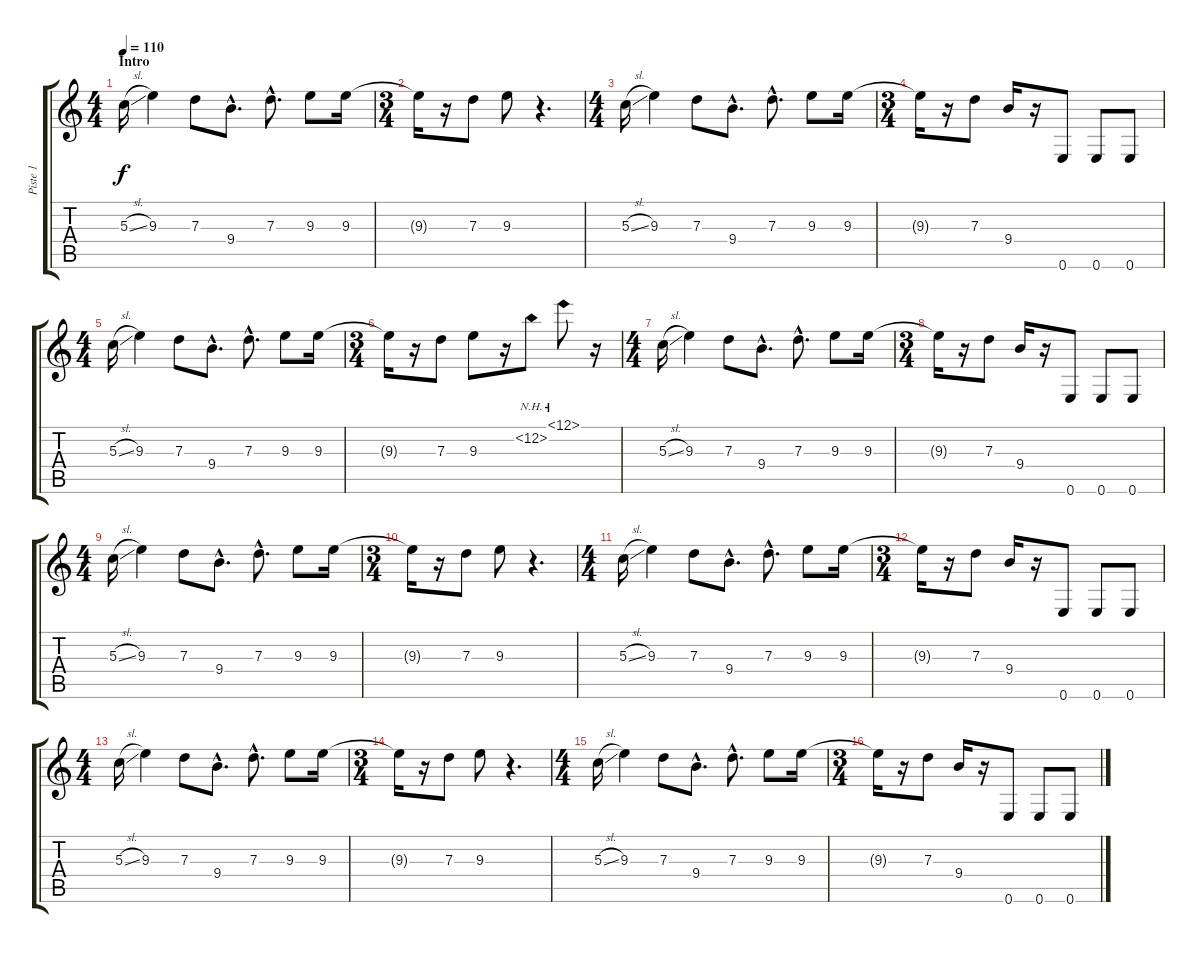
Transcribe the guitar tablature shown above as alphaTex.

\track ("Piste 1" "Piste 1") {instrument electricguitarclean}
\staff {score tabs}
\tuning (E4 B3 G3 D3 A2 E2) {hide}
\ts (4 4)
\section ("" "Intro")
\tempo 110
\clef g2
\ks c
5.3{sl}.16{dy f instrument electricguitarclean} 9.3.4 7.3.8 9.4{hac}.8{d} 7.3{hac}.8{d} 9.3.8 9.3.16 |
\ts (3 4)
9.3{t}.16 r.16 7.3.8 9.3.8 r.4{d} |
\ts (4 4)
5.3{sl}.16 9.3.4 7.3.8 9.4{hac}.8{d} 7.3{hac}.8{d} 9.3.8 9.3.16 |
\ts (3 4)
9.3{t}.16 r.16 7.3.8 9.4.16 r.16 0.6.8 0.6.8 0.6.8 |
\ts (4 4)
5.3{sl}.16 9.3.4 7.3.8 9.4{hac}.8{d} 7.3{hac}.8{d} 9.3.8 9.3.16 |
\ts (3 4)
9.3{t}.16 r.16 7.3.8 9.3.8 r.16 12.2{nh}.8 12.1{nh}.8 r.16 |
\ts (4 4)
5.3{sl}.16 9.3.4 7.3.8 9.4{hac}.8{d} 7.3{hac}.8{d} 9.3.8 9.3.16 |
\ts (3 4)
9.3{t}.16 r.16 7.3.8 9.4.16 r.16 0.6.8 0.6.8 0.6.8 |
\ts (4 4)
5.3{sl}.16 9.3.4 7.3.8 9.4{hac}.8{d} 7.3{hac}.8{d} 9.3.8 9.3.16 |
\ts (3 4)
9.3{t}.16 r.16 7.3.8 9.3.8 r.4{d} |
\ts (4 4)
5.3{sl}.16 9.3.4 7.3.8 9.4{hac}.8{d} 7.3{hac}.8{d} 9.3.8 9.3.16 |
\ts (3 4)
9.3{t}.16 r.16 7.3.8 9.4.16 r.16 0.6.8 0.6.8 0.6.8 |
\ts (4 4)
5.3{sl}.16 9.3.4 7.3.8 9.4{hac}.8{d} 7.3{hac}.8{d} 9.3.8 9.3.16 |
\ts (3 4)
9.3{t}.16 r.16 7.3.8 9.3.8 r.4{d} |
\ts (4 4)
5.3{sl}.16 9.3.4 7.3.8 9.4{hac}.8{d} 7.3{hac}.8{d} 9.3.8 9.3.16 |
\ts (3 4)
9.3{t}.16 r.16 7.3.8 9.4.16 r.16 0.6.8 0.6.8 0.6.8
